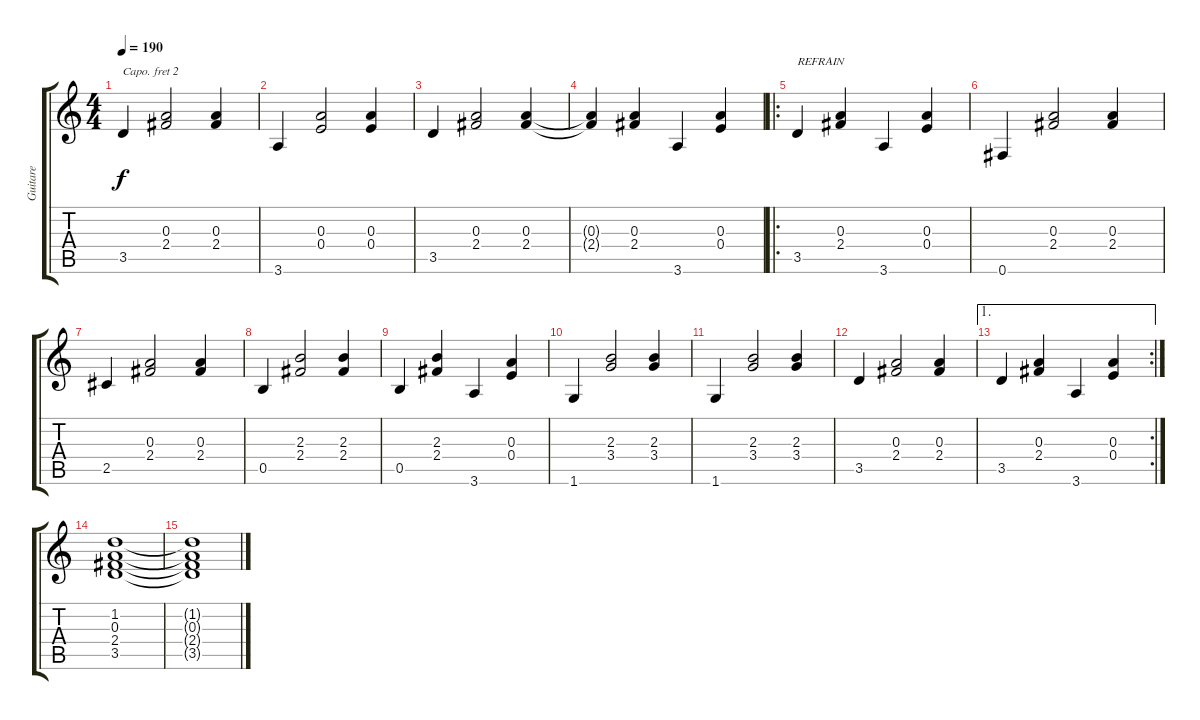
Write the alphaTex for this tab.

\track ("Guitare" "Guitare") {instrument acousticguitarsteel}
\staff {score tabs}
\capo 2
\tuning (E4 B3 G3 D3 A2 E2) {hide}
\ts (4 4)
\tempo 190
\clef g2
\ks c
3.5.4{dy f} (0.3 2.4).2 (0.3 2.4).4 |
3.6.4 (0.3 0.4).2 (0.3 0.4).4 |
3.5.4 (0.3 2.4).2 (0.3 2.4).4 |
(0.3{t} 2.4{t}).4 (0.3 2.4).4 3.6.4 (0.3 0.4).4 |
\ro
3.5.4{txt "REFRAIN"} (0.3 2.4).4 3.6.4 (0.3 0.4).4 |
0.6.4 (0.3 2.4).2 (0.3 2.4).4 |
2.5.4 (0.3 2.4).2 (0.3 2.4).4 |
0.5.4 (2.3 2.4).2 (2.3 2.4).4 |
0.5.4 (2.3 2.4).4 3.6.4 (0.3 0.4).4 |
1.6.4 (2.3 3.4).2 (2.3 3.4).4 |
1.6.4 (2.3 3.4).2 (2.3 3.4).4 |
3.5.4 (0.3 2.4).2 (0.3 2.4).4 |
\ae 1
\rc 2
3.5.4 (0.3 2.4).4 3.6.4 (0.3 0.4).4 |
(1.2 0.3 2.4 3.5).1 |
(1.2{t} 0.3{t} 2.4{t} 3.5{t}).1
